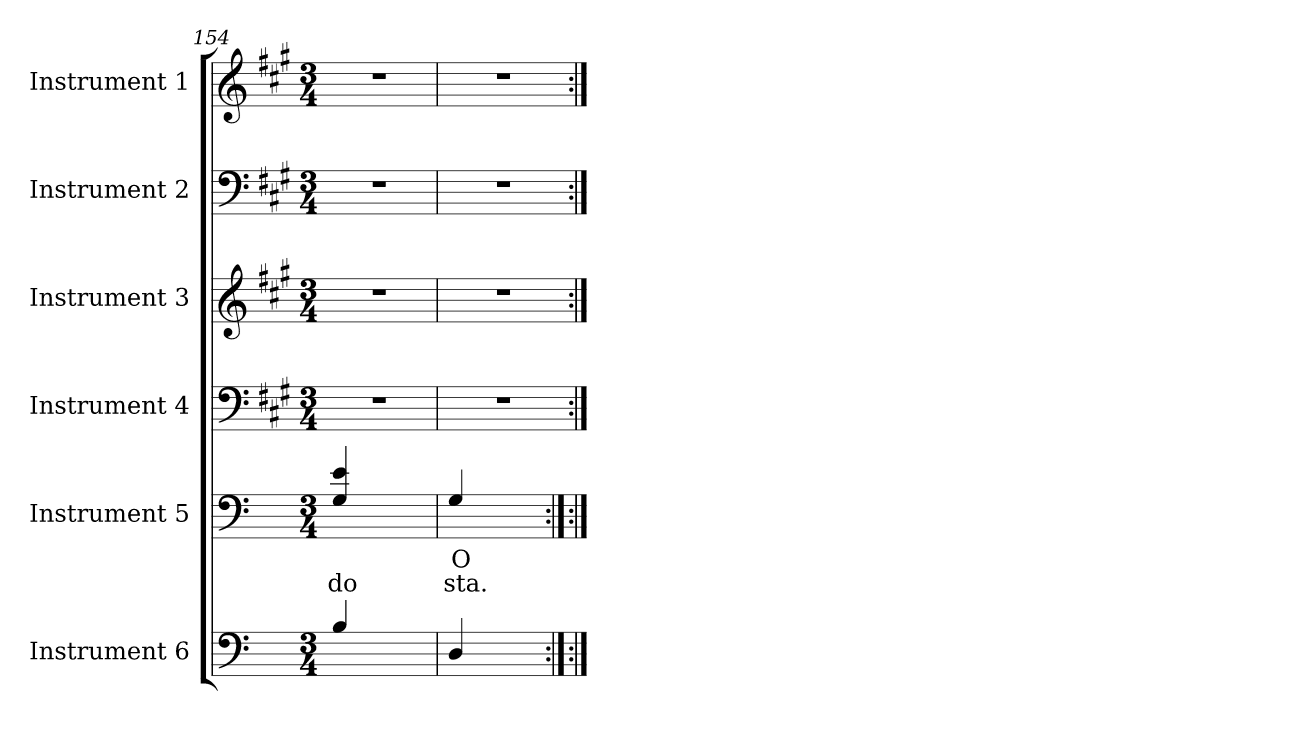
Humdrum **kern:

**kern	**text	**kern	**text	**text	**kern	**kern	**kern	**kern
*part6	*part6	*part5	*part5	*part5	*part4	*part3	*part2	*part1
*staff6	*staff6	*staff5	*staff5	*staff5	*staff4	*staff3	*staff2	*staff1
*I"Instrument 6	*	*I"Instrument 5	*	*	*I"Instrument 4	*I"Instrument 3	*I"Instrument 2	*I"Instrument 1
*	*	*	*	*	*clefF4	*clefG2	*clefF4	*clefG2
*k[]	*	*k[]	*	*	*k[f#c#g#]	*k[f#c#g#]	*k[f#c#g#]	*k[f#c#g#]
*C:	*	*C:	*	*	*A:	*A:	*A:	*A:
*M3/4	*	*M3/4	*	*	*M3/4	*M3/4	*M3/4	*M3/4
=154	=154	=154	=154	=154	=154	=154	=154	=154
!	!LO:LY:b	!	!LO:LY:b:rj	!LO:LY:b:rj	!	!	!	!
4B/	.	4G/ 4e/	.	do	2.r	2.r	2.r	2.r
2ryy	.	2ryy	.	.	.	.	.	.
=155	=155	=155	=155	=155	=155	=155	=155	=155
!	!LO:LY:b	!	!LO:LY:b:rj	!LO:LY:b:rj	!	!	!	!
4D/	.	4G/	O	sta.	2.r	2.r	2.r	2.r
2ryy	.	2ryy	.	.	.	.	.	.
=:|!	=	=:|!	=	=	=	=	=	=
*-	*-	*-	*-	*-	*-	*-	*-	*-
